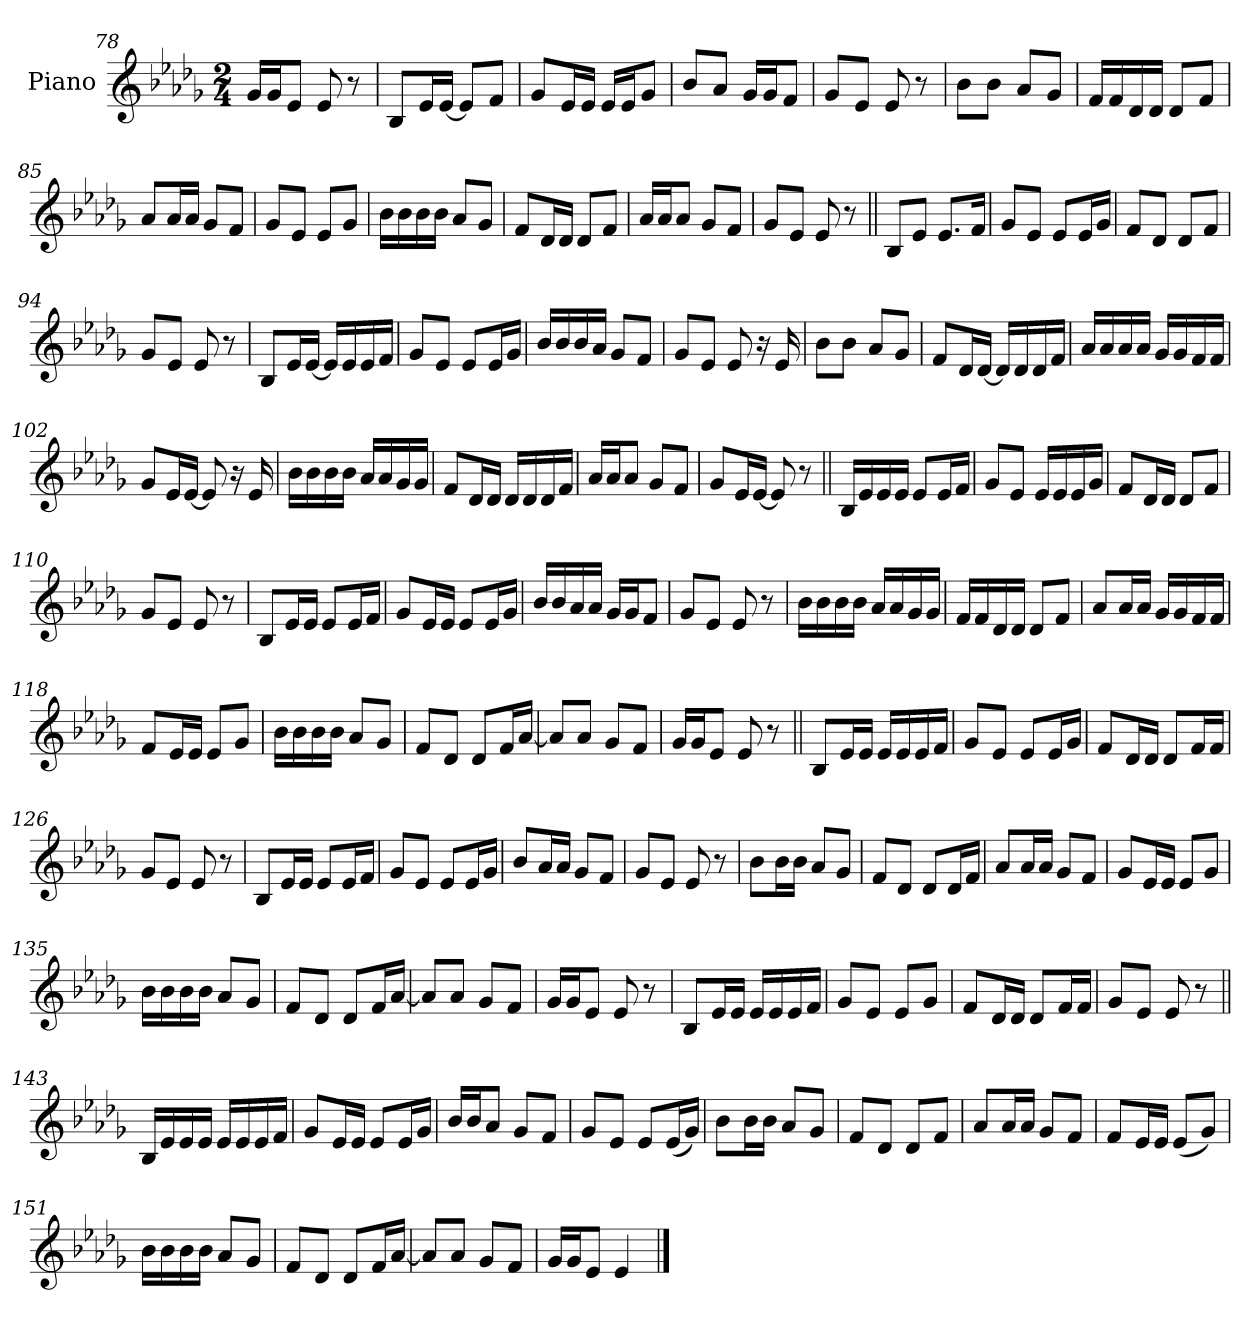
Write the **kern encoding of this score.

**kern
*part1
*staff1
*I"Piano
*I'Pno.
*clefG2
*k[b-e-a-d-g-]
*M2/4
=78
16g-LL
16g-J
8e-J
8e-
8r
=79
8B-L
16e-L
[16e-JJ
8e-L]
8fJ
=80
8g-L
16e-L
16e-JJ
16e-LL
16e-J
8g-J
=81
8b-L
8a-J
16g-LL
16g-J
8fJ
=82
8g-L
8e-J
8e-
8r
=83
8b-L
8b-J
8a-L
8g-J
=84
16fLL
16f
16d-
16d-JJ
8d-L
8fJ
=85
8a-L
16a-L
16a-JJ
8g-L
8fJ
=86
8g-L
8e-J
8e-L
8g-J
=87
16b-LL
16b-
16b-
16b-JJ
8a-L
8g-J
=88
8fL
16d-L
16d-JJ
8d-L
8fJ
=89
16a-LL
16a-J
8a-J
8g-L
8fJ
=90
8g-L
8e-J
8e-
8r
=91||
8B-L
8e-J
8.e-L
16fJk
=92
8g-L
8e-J
8e-L
16e-L
16g-JJ
=93
8fL
8d-J
8d-L
8fJ
=94
8g-L
8e-J
8e-
8r
=95
8B-L
16e-L
[16e-JJ
16e-LL]
16e-
16e-
16fJJ
=96
8g-L
8e-J
8e-L
16e-L
16g-JJ
=97
16b-LL
16b-
16b-
16a-JJ
8g-L
8fJ
=98
8g-L
8e-J
8e-
16r
16e-
=99
8b-L
8b-J
8a-L
8g-J
=100
8fL
16d-L
[16d-JJ
16d-LL]
16d-
16d-
16fJJ
=101
16a-LL
16a-
16a-
16a-JJ
16g-LL
16g-
16f
16fJJ
=102
8g-L
16e-L
[16e-JJ
8e-]
16r
16e-
=103
16b-LL
16b-
16b-
16b-JJ
16a-LL
16a-
16g-
16g-JJ
=104
8fL
16d-L
16d-JJ
16d-LL
16d-
16d-
16fJJ
=105
16a-LL
16a-J
8a-J
8g-L
8fJ
=106
8g-L
16e-L
[16e-JJ
8e-]
8r
=107||
16B-LL
16e-
16e-
16e-JJ
8e-L
16e-L
16fJJ
=108
8g-L
8e-J
16e-LL
16e-
16e-
16g-JJ
=109
8fL
16d-L
16d-JJ
8d-L
8fJ
=110
8g-L
8e-J
8e-
8r
=111
8B-L
16e-L
16e-JJ
8e-L
16e-L
16fJJ
=112
8g-L
16e-L
16e-JJ
8e-L
16e-L
16g-JJ
=113
16b-LL
16b-
16a-
16a-JJ
16g-LL
16g-J
8fJ
=114
8g-L
8e-J
8e-
8r
=115
16b-LL
16b-
16b-
16b-JJ
16a-LL
16a-
16g-
16g-JJ
=116
16fLL
16f
16d-
16d-JJ
8d-L
8fJ
=117
8a-L
16a-L
16a-JJ
16g-LL
16g-
16f
16fJJ
=118
8fL
16e-L
16e-JJ
8e-L
8g-J
=119
16b-LL
16b-
16b-
16b-JJ
8a-L
8g-J
=120
8fL
8d-J
8d-L
16fL
[16a-JJ
=121
8a-L]
8a-J
8g-L
8fJ
=122
16g-LL
16g-J
8e-J
8e-
8r
=123||
8B-L
16e-L
16e-JJ
16e-LL
16e-
16e-
16fJJ
=124
8g-L
8e-J
8e-L
16e-L
16g-JJ
=125
8fL
16d-L
16d-JJ
8d-L
16fL
16fJJ
=126
8g-L
8e-J
8e-
8r
=127
8B-L
16e-L
16e-JJ
8e-L
16e-L
16fJJ
=128
8g-L
8e-J
8e-L
16e-L
16g-JJ
=129
8b-L
16a-L
16a-JJ
8g-L
8fJ
=130
8g-L
8e-J
8e-
8r
=131
8b-L
16b-L
16b-JJ
8a-L
8g-J
=132
8fL
8d-J
8d-L
16d-L
16fJJ
=133
8a-L
16a-L
16a-JJ
8g-L
8fJ
=134
8g-L
16e-L
16e-JJ
8e-L
8g-J
=135
16b-LL
16b-
16b-
16b-JJ
8a-L
8g-J
=136
8fL
8d-J
8d-L
16fL
[16a-JJ
=137
8a-L]
8a-J
8g-L
8fJ
=138
16g-LL
16g-J
8e-J
8e-
8r
=139
8B-L
16e-L
16e-JJ
16e-LL
16e-
16e-
16fJJ
=140
8g-L
8e-J
8e-L
8g-J
=141
8fL
16d-L
16d-JJ
8d-L
16fL
16fJJ
=142
8g-L
8e-J
8e-
8r
=143||
16B-LL
16e-
16e-
16e-JJ
16e-LL
16e-
16e-
16fJJ
=144
8g-L
16e-L
16e-JJ
8e-L
16e-L
16g-JJ
=145
16b-LL
16b-J
8a-J
8g-L
8fJ
=146
8g-L
8e-J
8e-L
(16e-L
16g-JJ)
=147
8b-L
16b-L
16b-JJ
8a-L
8g-J
=148
8fL
8d-J
8d-L
8fJ
=149
8a-L
16a-L
16a-JJ
8g-L
8fJ
=150
8fL
16e-L
16e-JJ
(8e-L
8g-J)
=151
16b-LL
16b-
16b-
16b-JJ
8a-L
8g-J
=152
8fL
8d-J
8d-L
16fL
[16a-JJ
=153
8a-L]
8a-J
8g-L
8fJ
=154
16g-LL
16g-J
8e-J
4e-
==
*-
